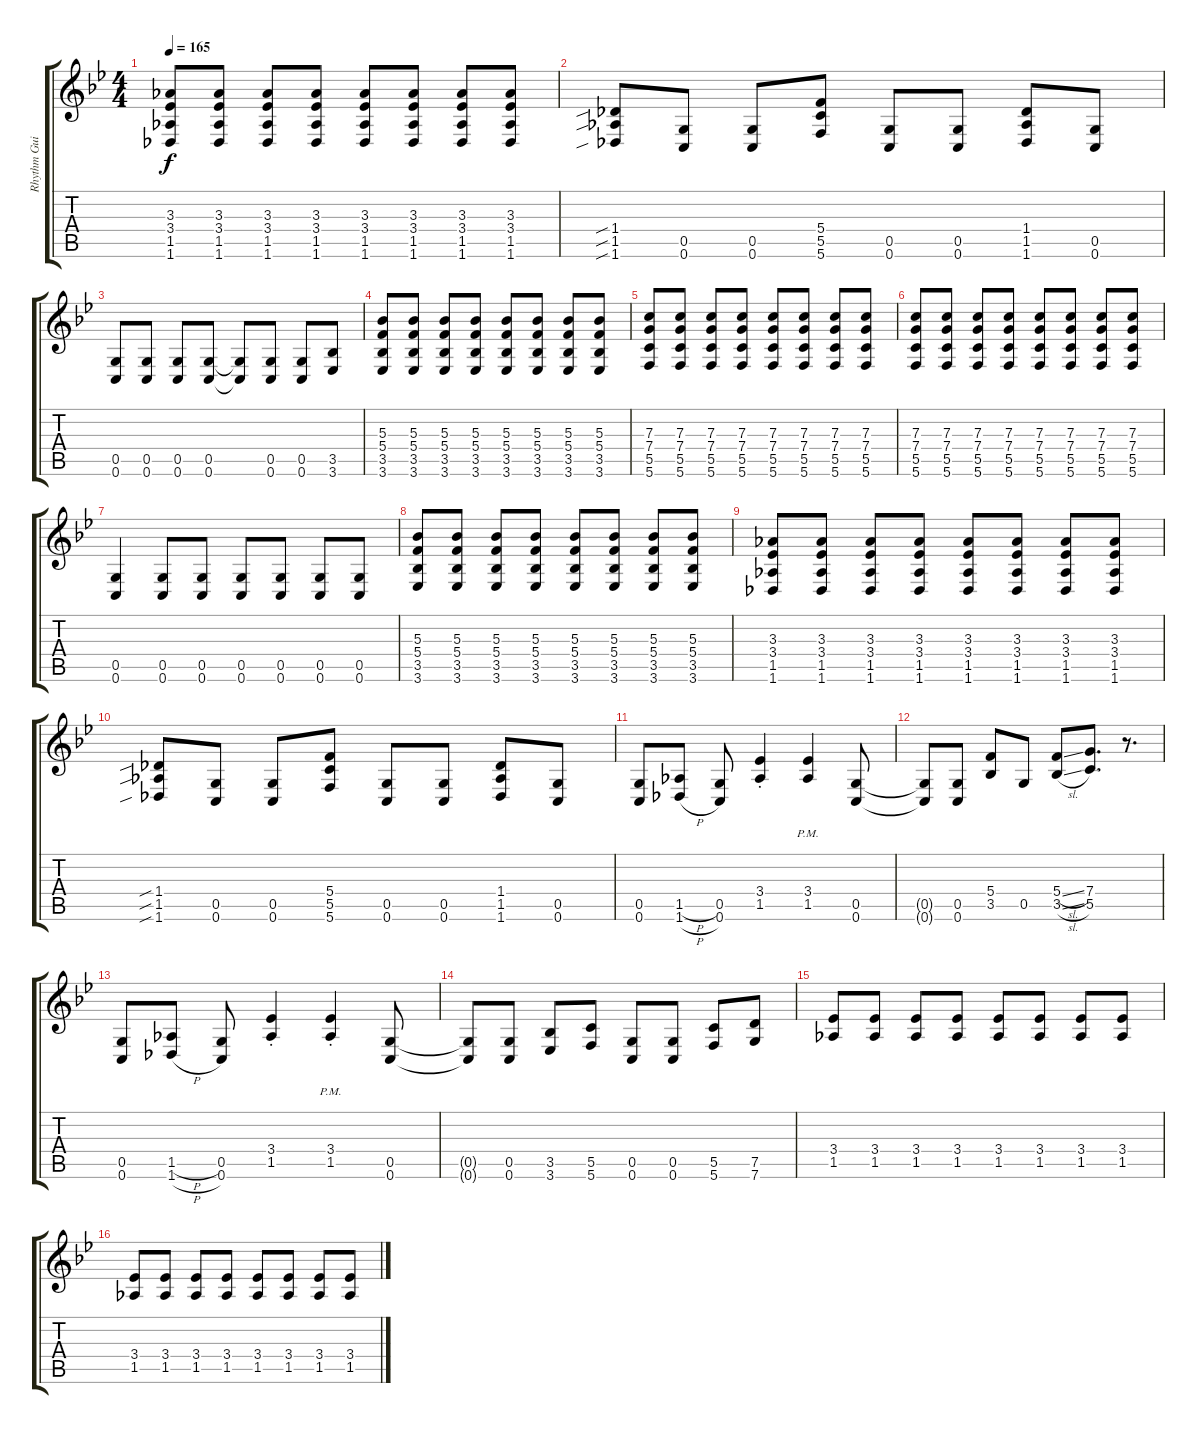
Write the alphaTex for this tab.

\track ("Rhythm Guitar" "Rhythm Gui") {instrument distortionguitar}
\staff {score tabs}
\tuning (D4 A3 F3 C3 G2 C2) {hide}
\ts (4 4)
\tempo 165
\clef g2
\ks bb
(3.3 3.4 1.5 1.6).8{dy f} (3.3 3.4 1.5 1.6).8 (3.3 3.4 1.5 1.6).8 (3.3 3.4 1.5 1.6).8 (3.3 3.4 1.5 1.6).8 (3.3 3.4 1.5 1.6).8 (3.3 3.4 1.5 1.6).8 (3.3 3.4 1.5 1.6).8 |
(1.4{sib} 1.5{sib} 1.6{sib}).8 (0.5 0.6).8 (0.5 0.6).8 (5.4 5.5 5.6).8 (0.5 0.6).8 (0.5 0.6).8 (1.4 1.5 1.6).8 (0.5 0.6).8 |
(0.5 0.6).8 (0.5 0.6).8 (0.5 0.6).8 (0.5 0.6).8 (0.5{t} 0.6{t}).8 (0.5 0.6).8 (0.5 0.6).8 (3.5 3.6).8 |
(5.3 5.4 3.5 3.6).8 (5.3 5.4 3.5 3.6).8 (5.3 5.4 3.5 3.6).8 (5.3 5.4 3.5 3.6).8 (5.3 5.4 3.5 3.6).8 (5.3 5.4 3.5 3.6).8 (5.3 5.4 3.5 3.6).8 (5.3 5.4 3.5 3.6).8 |
(7.3 7.4 5.5 5.6).8 (7.3 7.4 5.5 5.6).8 (7.3 7.4 5.5 5.6).8 (7.3 7.4 5.5 5.6).8 (7.3 7.4 5.5 5.6).8 (7.3 7.4 5.5 5.6).8 (7.3 7.4 5.5 5.6).8 (7.3 7.4 5.5 5.6).8 |
(7.3 7.4 5.5 5.6).8 (7.3 7.4 5.5 5.6).8 (7.3 7.4 5.5 5.6).8 (7.3 7.4 5.5 5.6).8 (7.3 7.4 5.5 5.6).8 (7.3 7.4 5.5 5.6).8 (7.3 7.4 5.5 5.6).8 (7.3 7.4 5.5 5.6).8 |
(0.5 0.6).4 (0.5 0.6).8 (0.5 0.6).8 (0.5 0.6).8 (0.5 0.6).8 (0.5 0.6).8 (0.5 0.6).8 |
(5.3 5.4 3.5 3.6).8 (5.3 5.4 3.5 3.6).8 (5.3 5.4 3.5 3.6).8 (5.3 5.4 3.5 3.6).8 (5.3 5.4 3.5 3.6).8 (5.3 5.4 3.5 3.6).8 (5.3 5.4 3.5 3.6).8 (5.3 5.4 3.5 3.6).8 |
(3.3 3.4 1.5 1.6).8 (3.3 3.4 1.5 1.6).8 (3.3 3.4 1.5 1.6).8 (3.3 3.4 1.5 1.6).8 (3.3 3.4 1.5 1.6).8 (3.3 3.4 1.5 1.6).8 (3.3 3.4 1.5 1.6).8 (3.3 3.4 1.5 1.6).8 |
(1.4{sib} 1.5{sib} 1.6{sib}).8 (0.5 0.6).8 (0.5 0.6).8 (5.4 5.5 5.6).8 (0.5 0.6).8 (0.5 0.6).8 (1.4 1.5 1.6).8 (0.5 0.6).8 |
(0.5 0.6).8 (1.5{h} 1.6{h}).8 (0.5 0.6).8 (3.4{st} 1.5{st}).4 (3.4{pm} 1.5{pm}).4 (0.5 0.6).8 |
(0.5{t} 0.6{t}).8 (0.5 0.6).8 (5.4 3.5).8 0.5.8 (5.4{sl} 3.5{sl}).8 (7.4 5.5).8{d} r.8{d} |
(0.5 0.6).8 (1.5{h} 1.6{h}).8 (0.5 0.6).8 (3.4{st} 1.5{st}).4 (3.4{pm st} 1.5{pm st}).4 (0.5 0.6).8 |
(0.5{t} 0.6{t}).8 (0.5 0.6).8 (3.5 3.6).8 (5.5 5.6).8 (0.5 0.6).8 (0.5 0.6).8 (5.5 5.6).8 (7.5 7.6).8 |
(3.4 1.5).8 (3.4 1.5).8 (3.4 1.5).8 (3.4 1.5).8 (3.4 1.5).8 (3.4 1.5).8 (3.4 1.5).8 (3.4 1.5).8 |
(3.4 1.5).8 (3.4 1.5).8 (3.4 1.5).8 (3.4 1.5).8 (3.4 1.5).8 (3.4 1.5).8 (3.4 1.5).8 (3.4 1.5).8
